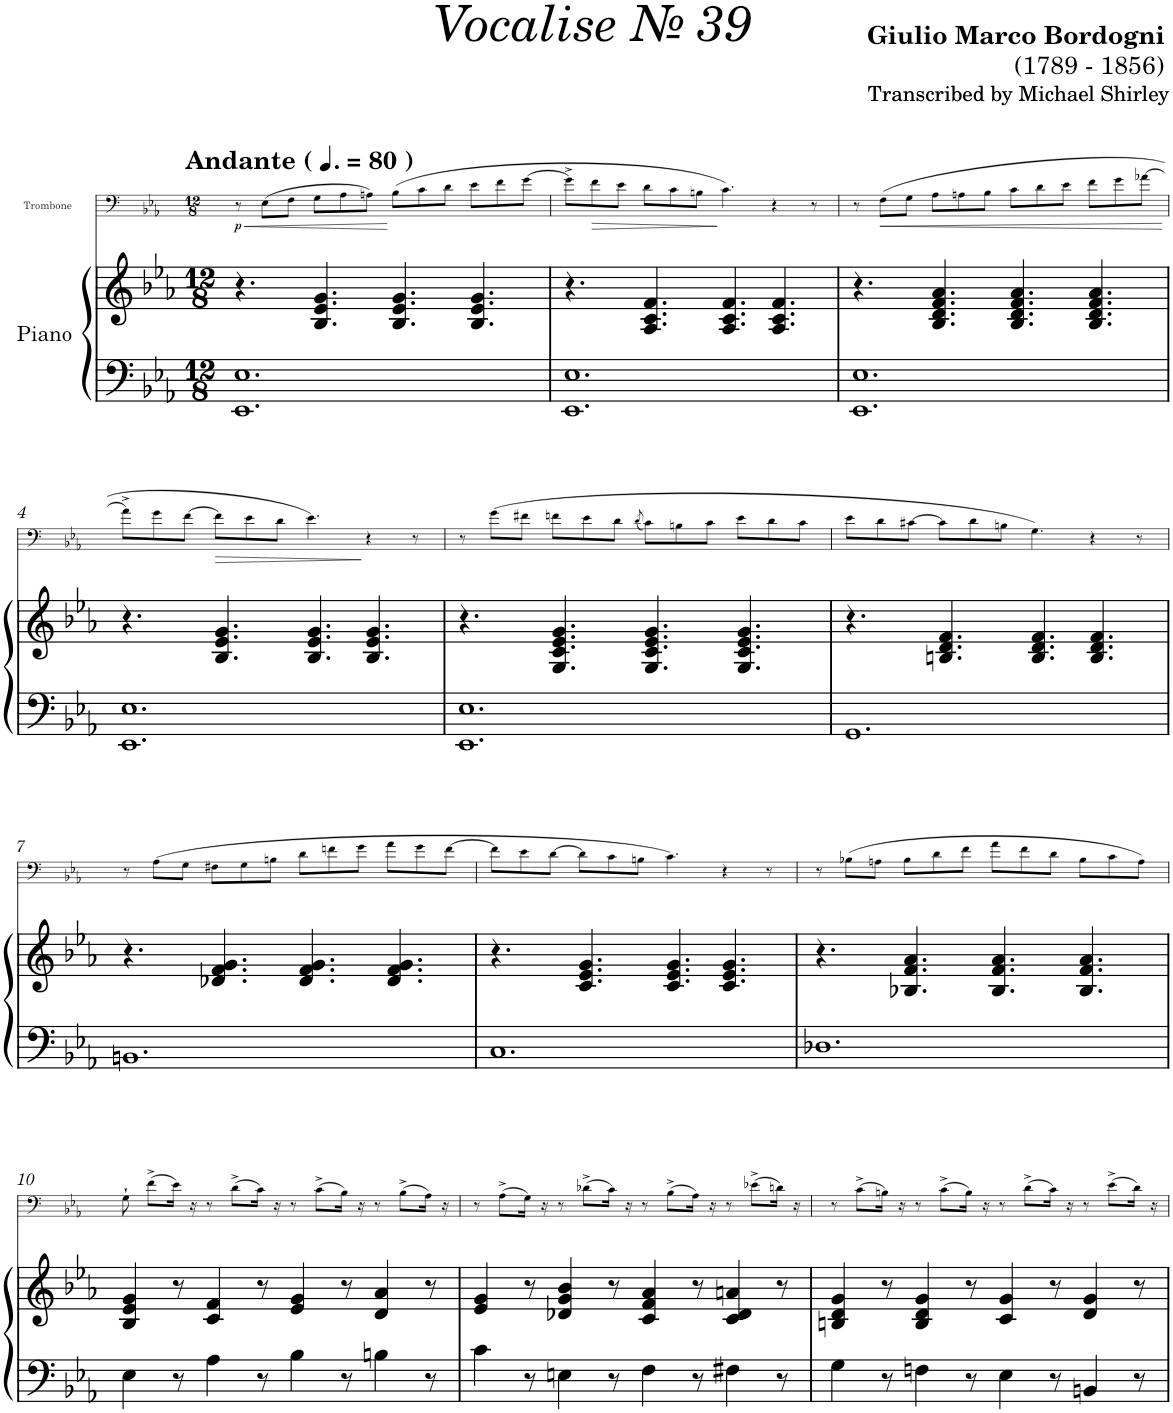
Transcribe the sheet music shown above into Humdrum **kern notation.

**kern	**kern	**kern	**dynam
*part2	*part2	*part1	*part1
*staff3	*staff2	*staff1	*staff1
*I"Piano	*	*I"Trombone	*
*I'Pno	*	*I'Trb	*
*	*	*stria5	*
*clefF4	*clefG2	*clefF4	*
*k[b-e-a-]	*k[b-e-a-]	*k[b-e-a-]	*
*M12/8	*M12/8	*M12/8	*
*MM120	*MM120	*MM120	*
=1	=1	=1	=1
!	!	!LO:TX:a:B:t=Andante (	!
!	!	!LO:TX:a:B:t=)	!
!	!	!	!LO:HP:b
!	!	!	!LO:DY:n=1:b
1.EE- 1.E-	4.r	8r	< p
.	.	(8E-\L	.
.	.	8F\J	.
.	4.B-/ 4.e-/ 4.g/	8G\L	.
.	.	8A-\	.
.	.	8An\J)	.
.	4.B-/ 4.e-/ 4.g/	(8B-\L	[
.	.	8c\	.
.	.	8d\J	.
.	4.B-/ 4.e-/ 4.g/	8e-\L	.
.	.	8f\	.
.	.	[8g\J	.
=2	=2	=2	=2
1.EE- 1.E-	4.r	8g^\L]	.
!	!	!	!LO:HP:b
.	.	8f\	>
.	.	8e-\J	.
.	4.A-/ 4.c/ 4.f/	8d\L	.
.	.	8c\	.
.	.	8Bn\J	.
.	4.A-/ 4.c/ 4.f/	4.c\)	]
.	4.A-/ 4.c/ 4.f/	4r	.
.	.	8r	.
=3	=3	=3	=3
1.EE- 1.E-	4.r	8r	.
!	!	!	!LO:HP:b
.	.	(8F\L	<
.	.	8G\J	.
.	4.B-/ 4.d/ 4.f/ 4.a-/	8A-\L	.
.	.	8An\	.
.	.	8B-\J	.
.	4.B-/ 4.d/ 4.f/ 4.a-/	8c\L	.
.	.	8d\	.
.	.	8e-\J	.
.	4.B-/ 4.d/ 4.f/ 4.a-/	8f\L	.
.	.	8g\	.
.	.	[8a-X\J	.
.	.	.	[
!!LO:LB:g=z
=4	=4	=4	=4
1.EE- 1.E-	4.r	8a-^\L]	.
.	.	8g\	.
.	.	[8f\J	.
!	!	!	!LO:HP:b
.	4.B-/ 4.e-/ 4.g/	8f\L]	>
.	.	8e-\	.
.	.	8d\J	.
.	4.B-/ 4.e-/ 4.g/	4.e-\)	.
.	4.B-/ 4.e-/ 4.g/	4r	]
.	.	8r	.
=5	=5	=5	=5
1.EE- 1.E-	4.r	8r	.
.	.	(8g\L	.
.	.	8f#X\J	.
.	4.G/ 4.c/ 4.e-/ 4.g/	8fn\L	.
.	.	8e-\	.
.	.	8d\J	.
.	.	(8qd/	.
.	4.G/ 4.c/ 4.e-/ 4.g/	8c\L)	.
.	.	8Bn\	.
.	.	8c\J	.
.	4.G/ 4.c/ 4.e-/ 4.g/	8e-\L	.
.	.	8d\	.
.	.	8c\J	.
=6	=6	=6	=6
1.GG	4.r	8e-\L	.
.	.	8d\	.
.	.	[8c#X\J	.
.	4.Bn/ 4.d/ 4.f/	8c#\L]	.
.	.	8d\	.
.	.	8Bn\J	.
.	4.B/ 4.d/ 4.f/	4.G\)	.
.	4.B/ 4.d/ 4.f/	4r	.
.	.	8r	.
!!LO:LB:g=z
=7	=7	=7	=7
*k[b-e-a-]	*k[b-e-a-]	*	*
1.BBn	4.r	8r	.
.	.	(8A-\L	.
.	.	8G\J	.
.	4.d-X/ 4.f/ 4.g/	8F#X\L	.
.	.	8G\	.
.	.	8Bn\J	.
.	4.d-/ 4.f/ 4.g/	8d\L	.
.	.	8fn\	.
.	.	8g\J	.
.	4.d-/ 4.f/ 4.g/	8a-\L	.
.	.	8g\	.
.	.	[8f\J	.
=8	=8	=8	=8
1.C	4.r	8f\L]	.
.	.	8e-\	.
.	.	[8d\J	.
.	4.c/ 4.e-/ 4.g/	8d\L]	.
.	.	8c\	.
.	.	8Bn\J	.
.	4.c/ 4.e-/ 4.g/	4.c\)	.
.	4.c/ 4.e-/ 4.g/	4r	.
.	.	8r	.
=9	=9	=9	=9
1.D-X	4.r	8r	.
.	.	(8B-X\L	.
.	.	8An\J	.
.	4.B-X/ 4.f/ 4.a-/	8B-\L	.
.	.	8d\	.
.	.	8f\J	.
.	4.B-/ 4.f/ 4.a-/	8a-\L	.
.	.	8f\	.
.	.	8d\J	.
.	4.B-/ 4.f/ 4.a-/	8B-\L	.
.	.	8c\	.
.	.	8A\J)	.
!!LO:LB:g=z
=10	=10	=10	=10
4E-\	4B-/ 4e-/ 4g/	8G`\	.
.	.	(8f^\L	.
8r	8r	16e-\Jk)	.
.	.	16r	.
4A-\	4c/ 4f/	8r	.
.	.	(8d^\L	.
8r	8r	16c\Jk)	.
.	.	16r	.
4B-\	4e-/ 4g/	8r	.
.	.	(8c^\L	.
8r	8r	16B-\Jk)	.
.	.	16r	.
4Bn\	4d/ 4a-/	8r	.
.	.	(8B-^\L	.
8r	8r	16A-\Jk)	.
.	.	16r	.
=11	=11	=11	=11
4c\	4e-/ 4g/	8r	.
.	.	(8A-^\L	.
8r	8r	16G\Jk)	.
.	.	16r	.
4En\	4d-X/ 4g/ 4b-/	8r	.
.	.	(8d-X^\L	.
8r	8r	16c\Jk)	.
.	.	16r	.
4F\	4c/ 4f/ 4a-/	8r	.
.	.	(8B-^\L	.
8r	8r	16A-\Jk)	.
.	.	16r	.
4F#X\	4c/ 4d-/ 4an/	8r	.
.	.	(8e-X^\L	.
8r	8r	16dn\Jk)	.
.	.	16r	.
=12	=12	=12	=12
4G\	4Bn/ 4d/ 4g/	8r	.
.	.	(8c^\L	.
8r	8r	16Bn\Jk)	.
.	.	16r	.
4Fn\	4B/ 4d/ 4g/	8r	.
.	.	(8c^\L	.
8r	8r	16B\Jk)	.
.	.	16r	.
4E-\	4c/ 4g/	8r	.
.	.	(8d^\L	.
8r	8r	16c\Jk)	.
.	.	16r	.
4BBn/	4d/ 4g/	8r	.
.	.	(8e-^\L	.
8r	8r	16d\Jk)	.
.	.	16r	.
=	=	=	=
*-	*-	*-	*-
